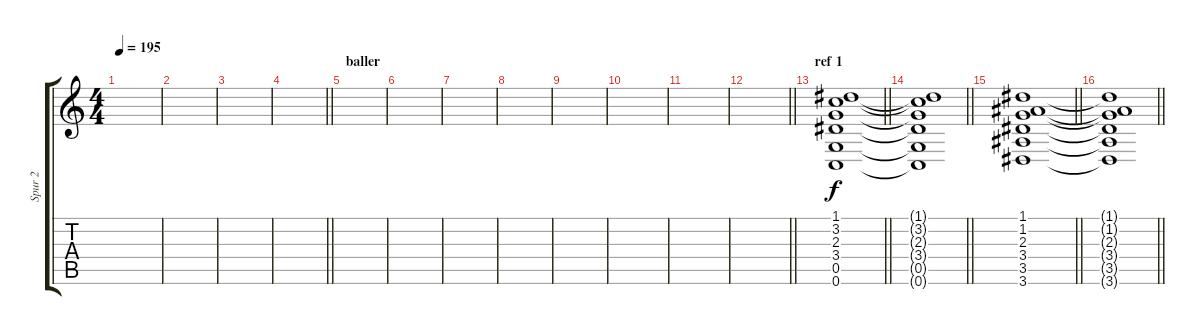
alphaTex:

\track ("Spur 2" "Spur 2") {instrument stringensemble2}
\staff {score tabs}
\tuning (D5 A4 F4 C4 G3 C3) {hide}
\ts (4 4)
\tempo 195
\clef g2
\ks c
|
|
|
\barLineRight lightlight
|
\section ("" "baller")
|
|
|
|
|
|
|
\barLineRight lightlight
|
\section ("" "ref 1")
\barLineRight lightlight
(1.1 3.2 2.3 3.4 0.5 0.6).1 |
\barLineRight lightlight
(1.1{t} 3.2{t} 2.3{t} 3.4{t} 0.5{t} 0.6{t}).1 |
\barLineRight lightlight
(1.1 1.2 2.3 3.4 3.5 3.6).1 |
\barLineRight lightlight
(1.1{t} 1.2{t} 2.3{t} 3.4{t} 3.5{t} 3.6{t}).1
